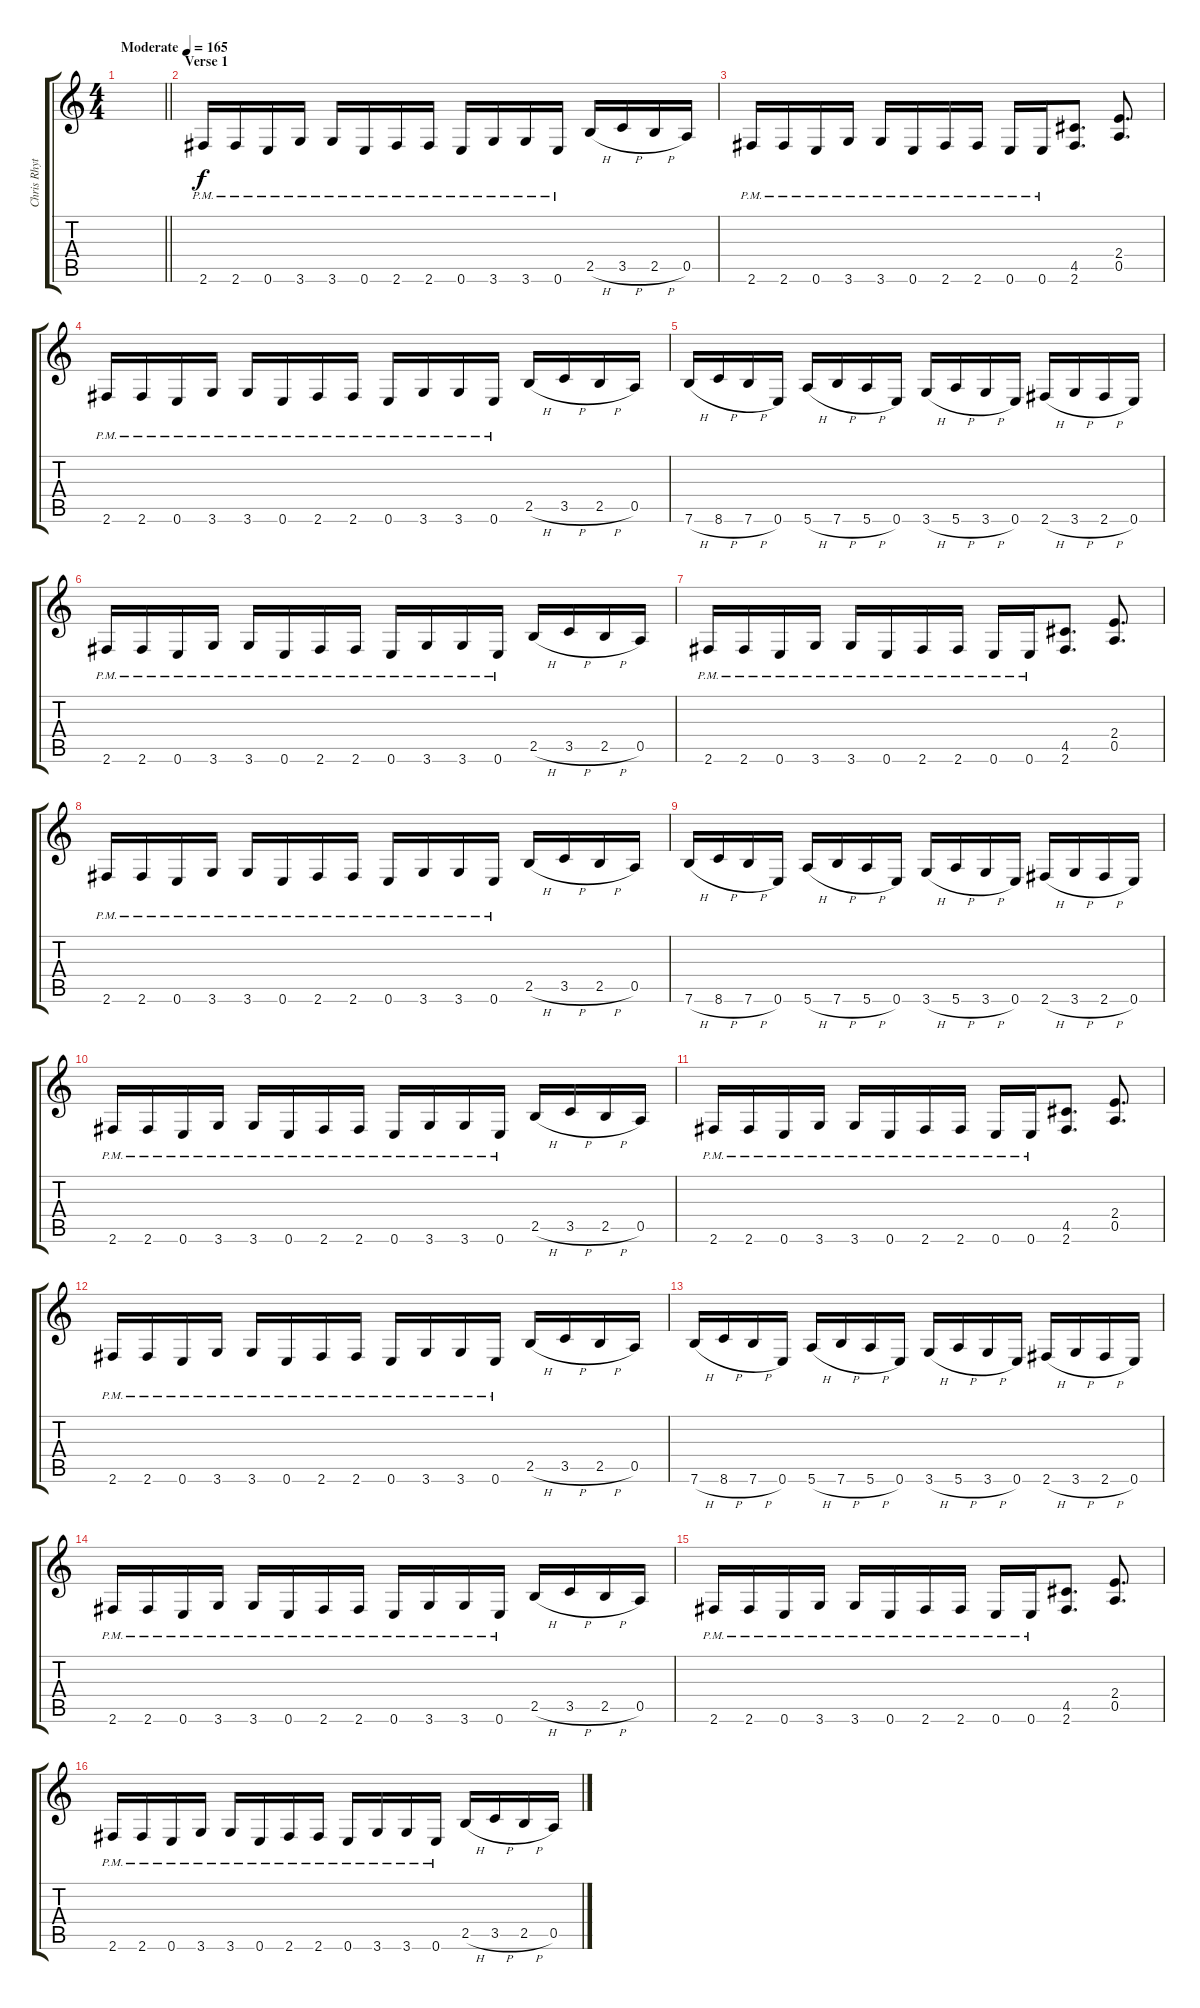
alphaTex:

\track ("Chris Rhythm" "Chris Rhyt") {instrument distortionguitar}
\staff {score tabs}
\tuning (E4 B3 G3 D3 A2 E2) {hide}
\ts (4 4)
\tempo (165 "Moderate")
\clef g2
\barLineRight lightlight
\ks c
|
\section ("" "Verse 1")
2.6{pm}.16 2.6{pm}.16 0.6{pm}.16 3.6{pm}.16 3.6{pm}.16 0.6{pm}.16 2.6{pm}.16 2.6{pm}.16 0.6{pm}.16 3.6{pm}.16 3.6{pm}.16 0.6{pm}.16 2.5{h}.16 3.5{h}.16 2.5{h}.16 0.5.16 |
2.6{pm}.16 2.6{pm}.16 0.6{pm}.16 3.6{pm}.16 3.6{pm}.16 0.6{pm}.16 2.6{pm}.16 2.6{pm}.16 0.6{pm}.16 0.6{pm}.16 (4.5 2.6).8{d} (2.4 0.5).8{d} |
2.6{pm}.16 2.6{pm}.16 0.6{pm}.16 3.6{pm}.16 3.6{pm}.16 0.6{pm}.16 2.6{pm}.16 2.6{pm}.16 0.6{pm}.16 3.6{pm}.16 3.6{pm}.16 0.6{pm}.16 2.5{h}.16 3.5{h}.16 2.5{h}.16 0.5.16 |
7.6{h}.16 8.6{h}.16 7.6{h}.16 0.6.16 5.6{h}.16 7.6{h}.16 5.6{h}.16 0.6.16 3.6{h}.16 5.6{h}.16 3.6{h}.16 0.6.16 2.6{h}.16 3.6{h}.16 2.6{h}.16 0.6.16 |
2.6{pm}.16 2.6{pm}.16 0.6{pm}.16 3.6{pm}.16 3.6{pm}.16 0.6{pm}.16 2.6{pm}.16 2.6{pm}.16 0.6{pm}.16 3.6{pm}.16 3.6{pm}.16 0.6{pm}.16 2.5{h}.16 3.5{h}.16 2.5{h}.16 0.5.16 |
2.6{pm}.16 2.6{pm}.16 0.6{pm}.16 3.6{pm}.16 3.6{pm}.16 0.6{pm}.16 2.6{pm}.16 2.6{pm}.16 0.6{pm}.16 0.6{pm}.16 (4.5 2.6).8{d} (2.4 0.5).8{d} |
2.6{pm}.16 2.6{pm}.16 0.6{pm}.16 3.6{pm}.16 3.6{pm}.16 0.6{pm}.16 2.6{pm}.16 2.6{pm}.16 0.6{pm}.16 3.6{pm}.16 3.6{pm}.16 0.6{pm}.16 2.5{h}.16 3.5{h}.16 2.5{h}.16 0.5.16 |
7.6{h}.16 8.6{h}.16 7.6{h}.16 0.6.16 5.6{h}.16 7.6{h}.16 5.6{h}.16 0.6.16 3.6{h}.16 5.6{h}.16 3.6{h}.16 0.6.16 2.6{h}.16 3.6{h}.16 2.6{h}.16 0.6.16 |
2.6{pm}.16 2.6{pm}.16 0.6{pm}.16 3.6{pm}.16 3.6{pm}.16 0.6{pm}.16 2.6{pm}.16 2.6{pm}.16 0.6{pm}.16 3.6{pm}.16 3.6{pm}.16 0.6{pm}.16 2.5{h}.16 3.5{h}.16 2.5{h}.16 0.5.16 |
2.6{pm}.16 2.6{pm}.16 0.6{pm}.16 3.6{pm}.16 3.6{pm}.16 0.6{pm}.16 2.6{pm}.16 2.6{pm}.16 0.6{pm}.16 0.6{pm}.16 (4.5 2.6).8{d} (2.4 0.5).8{d} |
2.6{pm}.16 2.6{pm}.16 0.6{pm}.16 3.6{pm}.16 3.6{pm}.16 0.6{pm}.16 2.6{pm}.16 2.6{pm}.16 0.6{pm}.16 3.6{pm}.16 3.6{pm}.16 0.6{pm}.16 2.5{h}.16 3.5{h}.16 2.5{h}.16 0.5.16 |
7.6{h}.16 8.6{h}.16 7.6{h}.16 0.6.16 5.6{h}.16 7.6{h}.16 5.6{h}.16 0.6.16 3.6{h}.16 5.6{h}.16 3.6{h}.16 0.6.16 2.6{h}.16 3.6{h}.16 2.6{h}.16 0.6.16 |
2.6{pm}.16 2.6{pm}.16 0.6{pm}.16 3.6{pm}.16 3.6{pm}.16 0.6{pm}.16 2.6{pm}.16 2.6{pm}.16 0.6{pm}.16 3.6{pm}.16 3.6{pm}.16 0.6{pm}.16 2.5{h}.16 3.5{h}.16 2.5{h}.16 0.5.16 |
2.6{pm}.16 2.6{pm}.16 0.6{pm}.16 3.6{pm}.16 3.6{pm}.16 0.6{pm}.16 2.6{pm}.16 2.6{pm}.16 0.6{pm}.16 0.6{pm}.16 (4.5 2.6).8{d} (2.4 0.5).8{d} |
2.6{pm}.16 2.6{pm}.16 0.6{pm}.16 3.6{pm}.16 3.6{pm}.16 0.6{pm}.16 2.6{pm}.16 2.6{pm}.16 0.6{pm}.16 3.6{pm}.16 3.6{pm}.16 0.6{pm}.16 2.5{h}.16 3.5{h}.16 2.5{h}.16 0.5.16
